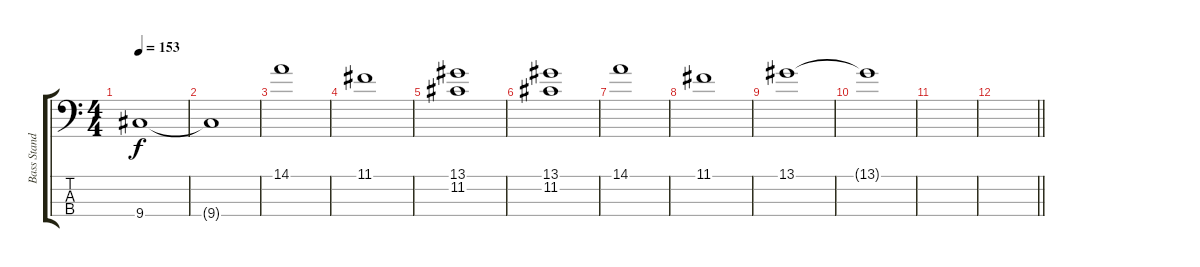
\track ("Bass Standard Tuning" "Bass Stand") {instrument electricbassfinger}
\staff {score tabs}
\tuning (G2 D2 A1 E1) {hide}
\ts (4 4)
\tempo 153
\clef f4
\ks c
9.4.1{dy f} |
9.4{t}.1 |
14.1.1 |
11.1.1 |
(13.1 11.2).1 |
(13.1 11.2).1 |
14.1.1 |
11.1.1 |
13.1.1 |
13.1{t}.1 |
|
\barLineRight lightlight
